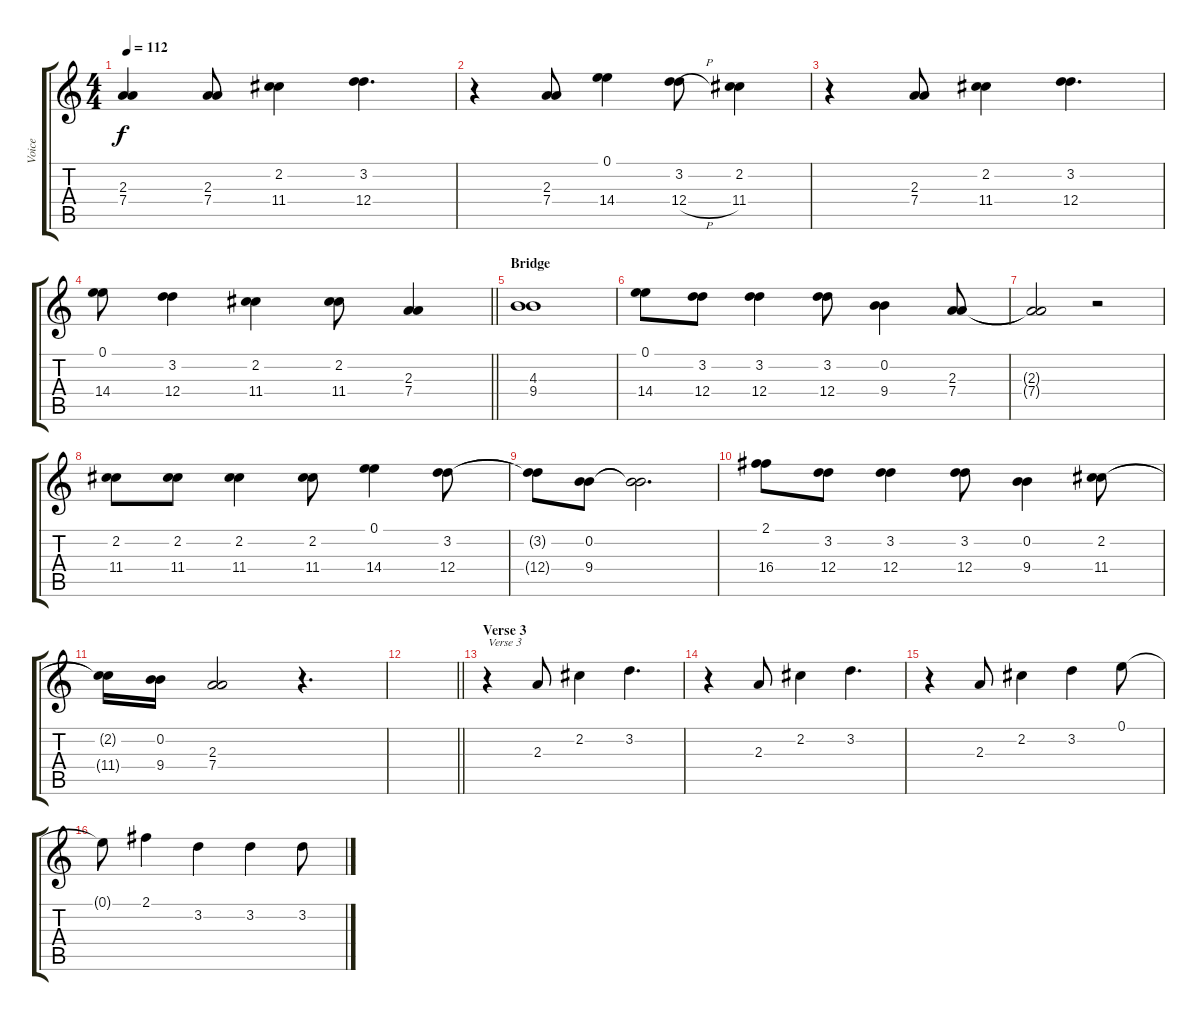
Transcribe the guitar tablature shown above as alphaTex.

\track ("Voice" "Voice") {instrument acousticguitarsteel}
\staff {score tabs}
\tuning (E4 B3 G3 D3 A2 E2) {hide}
\ts (4 4)
\tempo 112
\clef g2
\ks c
(2.3{t} 7.4{t}).4{dy f} (2.3 7.4).8 (2.2 11.4).4 (3.2 12.4).4{d} |
r.4 (2.3 7.4).8 (0.1 14.4).4 (3.2{h} 12.4{h}).8 (2.2 11.4).4 |
r.4 (2.3 7.4).8 (2.2 11.4).4 (3.2 12.4).4{d} |
\barLineRight lightlight
(0.1 14.4).8 (3.2 12.4).4 (2.2 11.4).4 (2.2 11.4).8 (2.3 7.4).4 |
\section ("" "Bridge")
(4.3 9.4).1{volume 16} |
(0.1 14.4).8{volume 16} (3.2 12.4).8 (3.2 12.4).4 (3.2 12.4).8 (0.2 9.4).4 (2.3 7.4).8 |
(2.3{t} 7.4{t}).2 r.2 |
(2.2 11.4).8 (2.2 11.4).8 (2.2 11.4).4 (2.2 11.4).8 (0.1 14.4).4 (3.2 12.4).8 |
(3.2{t} 12.4{t}).8 (0.2 9.4).8 (0.2{t} 9.4{t}).2{d} |
(2.1 16.4).8 (3.2 12.4).8 (3.2 12.4).4 (3.2 12.4).8 (0.2 9.4).4 (2.2 11.4).8 |
(2.2{t} 11.4{t}).16 (0.2 9.4).16 (2.3 7.4).2 r.4{d} |
\barLineRight lightlight
|
\section ("" "Verse 3")
r.4{txt "Verse 3" volume 12} 2.3.8 2.2.4 3.2.4{d} |
r.4 2.3.8 2.2.4 3.2.4{d} |
r.4 2.3.8 2.2.4 3.2.4 0.1.8 |
0.1{t}.8 2.1.4 3.2.4 3.2.4 3.2.8
